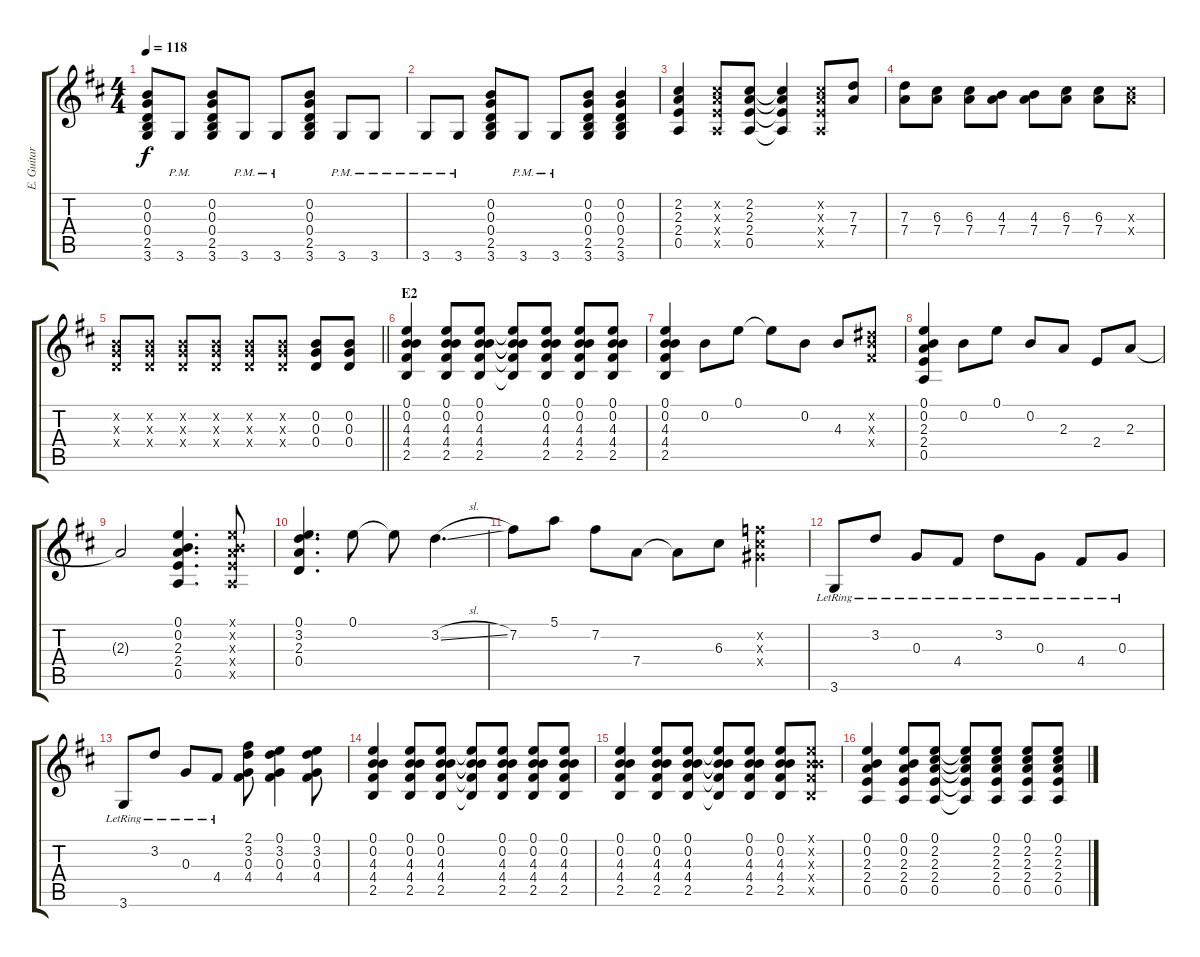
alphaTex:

\track ("E. Guitar I" "E. Guitar ") {instrument overdrivenguitar}
\staff {score tabs}
\tuning (E4 B3 G3 D3 A2 E2) {hide}
\ts (4 4)
\tempo 118
\clef g2
\ks d
(0.2 0.3 0.4 2.5 3.6).8{dy f} 3.6{pm}.8 (0.2 0.3 0.4 2.5 3.6).8 3.6{pm}.8 3.6{pm}.8 (0.2 0.3 0.4 2.5 3.6).8 3.6{pm}.8 3.6{pm}.8 |
3.6{pm}.8 3.6{pm}.8 (0.2 0.3 0.4 2.5 3.6).8 3.6{pm}.8 3.6{pm}.8 (0.2 0.3 0.4 2.5 3.6).8 (0.2 0.3 0.4 2.5 3.6).4 |
(2.2 2.3 2.4 0.5).4 (2.2{x} 2.3{x} 2.4{x} 0.5{x}).8 (2.2 2.3 2.4 0.5).8 (2.2{t} 2.3{t} 2.4{t} 0.5{t}).4 (2.2{x} 2.3{x} 2.4{x} 0.5{x}).8 (7.3 7.4).8 |
(7.3 7.4).8 (6.3 7.4).8 (6.3 7.4).8 (4.3 7.4).8 (4.3 7.4).8 (6.3 7.4).8 (6.3 7.4).8 (6.3{x} 7.4{x}).8 |
\barLineRight lightlight
(0.2{x} 0.3{x} 0.4{x}).8 (0.2{x} 0.3{x} 0.4{x}).8 (0.2{x} 0.3{x} 0.4{x}).8 (0.2{x} 0.3{x} 0.4{x}).8 (0.2{x} 0.3{x} 0.4{x}).8 (0.2{x} 0.3{x} 0.4{x}).8 (0.2 0.3 0.4).8 (0.2 0.3 0.4).8 |
\section ("" "E2")
(0.1 0.2 4.3 4.4 2.5).4 (0.1 0.2 4.3 4.4 2.5).8 (0.1 0.2 4.3 4.4 2.5).8 (0.1{t} 0.2{t} 4.3{t} 4.4{t} 2.5{t}).8 (0.1 0.2 4.3 4.4 2.5).8 (0.1 0.2 4.3 4.4 2.5).8 (0.1 0.2 4.3 4.4 2.5).8 |
(0.1 0.2 4.3 4.4 2.5).4 0.2.8 0.1.8 0.1{t}.8 0.2.8 4.3.8 (4.2{x} 4.3{x} 4.4{x}).8 |
(0.1 0.2 2.3 2.4 0.5).4 0.2.8 0.1.8 0.2.8 2.3.8 2.4.8 2.3.8 |
2.3{t}.2 (0.1 0.2 2.3 2.4 0.5).4{d} (0.1{x} 0.2{x} 2.3{x} 2.4{x} 0.5{x}).8 |
(0.1 3.2 2.3 0.4).4{d} 0.1.8 0.1{t}.8 3.2{sl}.4{d} |
7.2.8 5.1.8 7.2.8 7.4.8 7.4{t}.8 6.3.8 (6.2{x} 6.3{x} 6.4{x}).4 |
3.6{lr}.8 3.2{lr}.8 0.3{lr}.8 4.4{lr}.8 3.2{lr}.8 0.3{lr}.8 4.4{lr}.8 0.3{lr}.8 |
3.6{lr}.8 3.2{lr}.8 0.3{lr}.8 4.4{lr}.8 (2.1 3.2 0.3 4.4).8 (0.1 3.2 0.3 4.4).4 (0.1 3.2 0.3 4.4).8 |
(0.1 0.2 4.3 4.4 2.5).4 (0.1 0.2 4.3 4.4 2.5).8 (0.1 0.2 4.3 4.4 2.5).8 (0.1{t} 0.2{t} 4.3{t} 4.4{t} 2.5{t}).8 (0.1 0.2 4.3 4.4 2.5).8 (0.1 0.2 4.3 4.4 2.5).8 (0.1 0.2 4.3 4.4 2.5).8 |
(0.1 0.2 4.3 4.4 2.5).4 (0.1 0.2 4.3 4.4 2.5).8 (0.1 0.2 4.3 4.4 2.5).8 (0.1{t} 0.2{t} 4.3{t} 4.4{t} 2.5{t}).8 (0.1 0.2 4.3 4.4 2.5).8 (0.1 0.2 4.3 4.4 2.5).8 (0.1{x} 0.2{x} 4.3{x} 4.4{x} 2.5{x}).8 |
(0.1 0.2 2.3 2.4 0.5).4 (0.1 0.2 2.3 2.4 0.5).8 (0.1 2.2 2.3 2.4 0.5).8 (0.1{t} 2.2{t} 2.3{t} 2.4{t} 0.5{t}).8 (0.1 2.2 2.3 2.4 0.5).8 (0.1 2.2 2.3 2.4 0.5).8 (0.1 2.2 2.3 2.4 0.5).8
